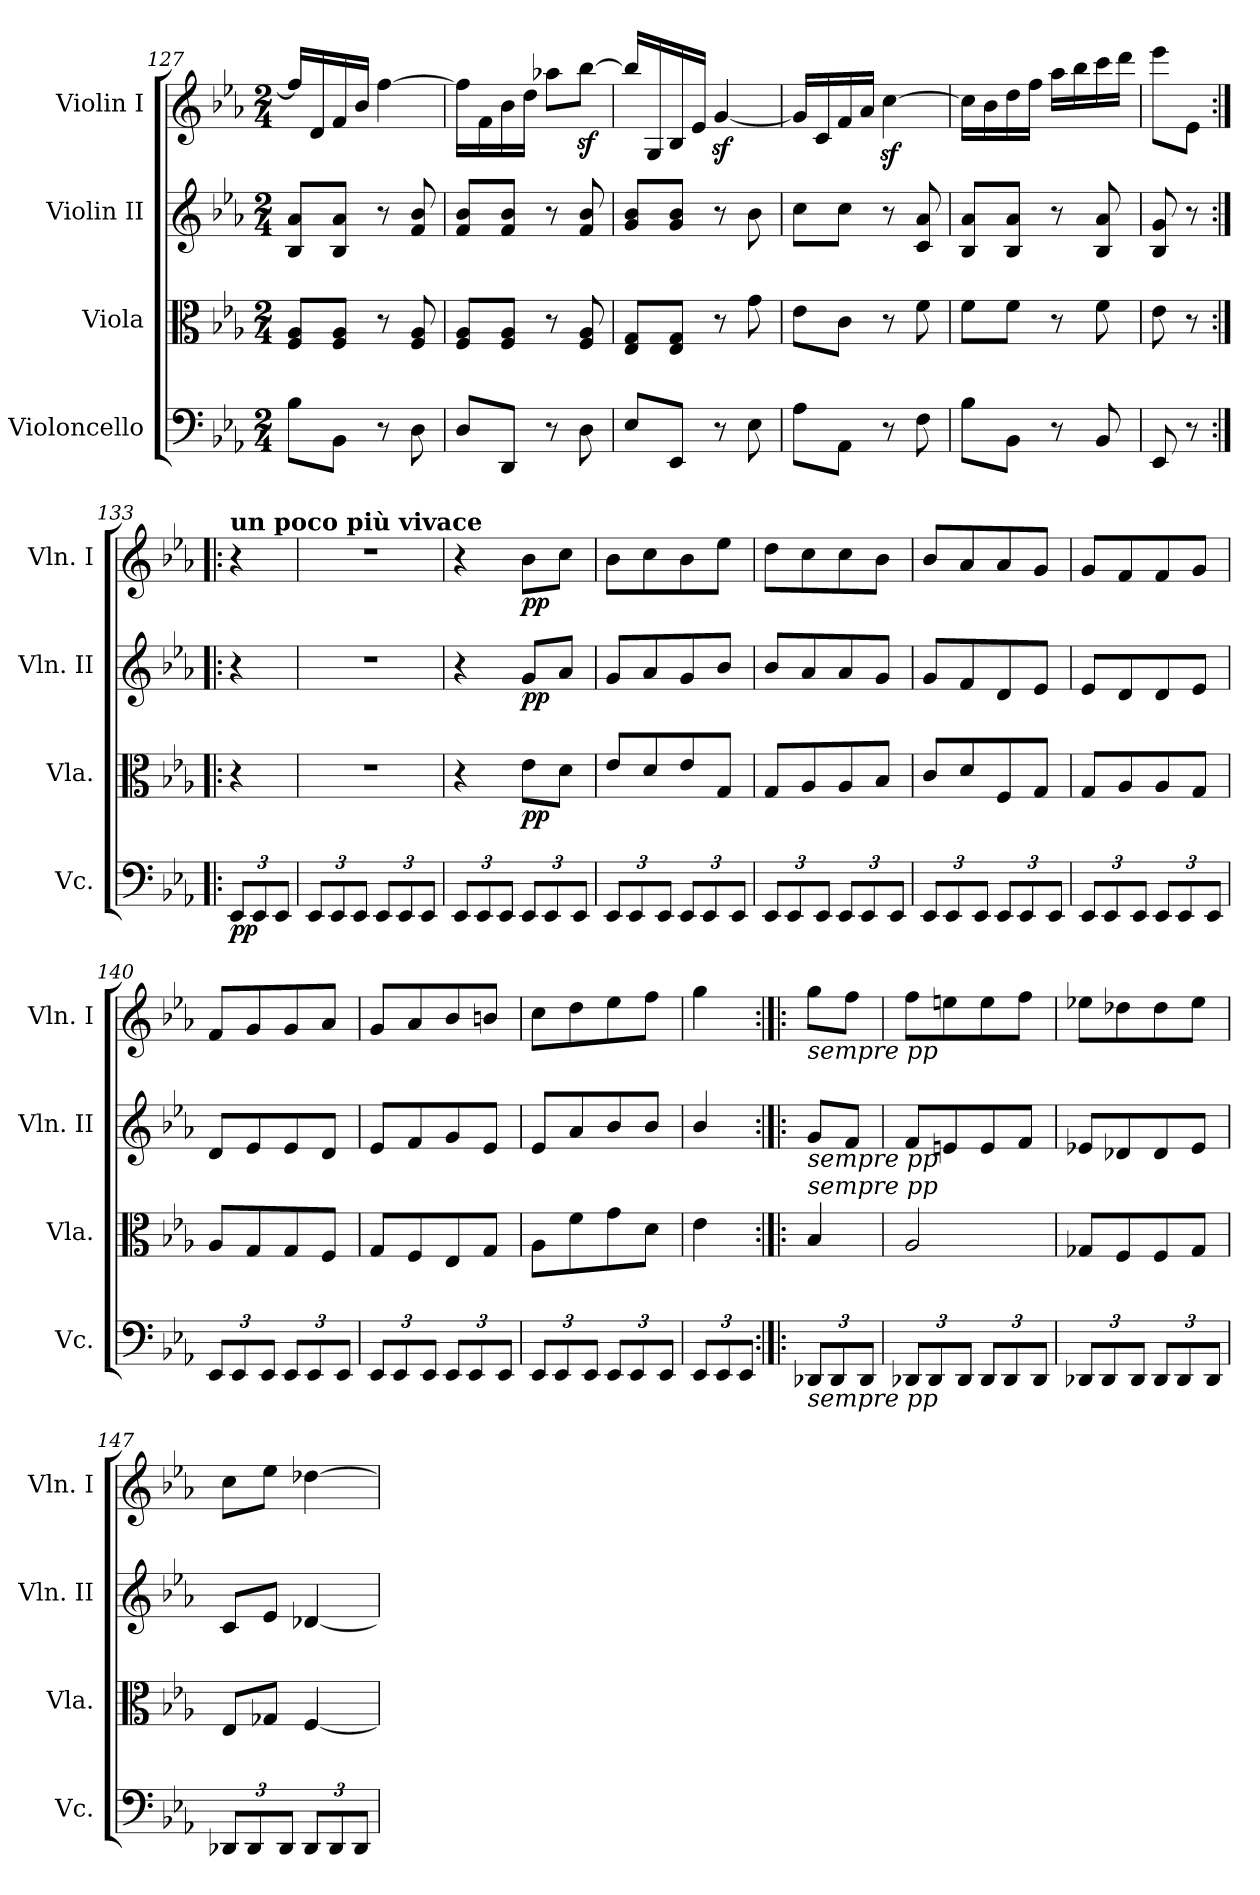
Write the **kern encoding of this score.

**kern	**dynam	**kern	**dynam	**kern	**dynam	**kern	**dynam
*part4	*part4	*part3	*part3	*part2	*part2	*part1	*part1
*staff4	*staff4	*staff3	*staff3	*staff2	*staff2	*staff1	*staff1
*I"Violoncello	*	*I"Viola	*	*I"Violin II	*	*I"Violin I	*
*I'Vc.	*	*I'Vla.	*	*I'Vln. II	*	*I'Vln. I	*
*clefF4	*	*clefC3	*	*clefG2	*	*clefG2	*
*k[b-e-a-]	*	*k[b-e-a-]	*	*k[b-e-a-]	*	*k[b-e-a-]	*
*M2/4	*	*M2/4	*	*M2/4	*	*M2/4	*
=127	=127	=127	=127	=127	=127	=127	=127
8B-\L	.	8F/ 8A-/L	.	8B-/ 8a-/L	.	16ff/LL]	.
.	.	.	.	.	.	16d/	.
8BB-\J	.	8F/ 8A-/J	.	8B-/ 8a-/J	.	16f/	.
.	.	.	.	.	.	16b-/JJ	.
8r	.	8r	.	8r	.	[4ff\	.
8D\	.	8F/ 8A-/	.	8f/ 8b-/	.	.	.
=128	=128	=128	=128	=128	=128	=128	=128
8D/L	.	8F/ 8A-/L	.	8f/ 8b-/L	.	16ff\LL]	.
.	.	.	.	.	.	16f\	.
8DD/J	.	8F/ 8A-/J	.	8f/ 8b-/J	.	16b-\	.
.	.	.	.	.	.	16dd\JJ	.
8r	.	8r	.	8r	.	8aa-X\L	.
8D\	.	8F/ 8A-/	.	8f/ 8b-/	.	[8bb-z<\J	.
=129	=129	=129	=129	=129	=129	=129	=129
8E-/L	.	8E-/ 8G/L	.	8g/ 8b-/L	.	16bb-/LL]	.
.	.	.	.	.	.	16G/	.
8EE-/J	.	8E-/ 8G/J	.	8g/ 8b-/J	.	16B-/	.
.	.	.	.	.	.	16e-/JJ	.
8r	.	8r	.	8r	.	[4gz</	.
8E-\	.	8g\	.	8b-\	.	.	.
=130	=130	=130	=130	=130	=130	=130	=130
8A-\L	.	8e-\L	.	8cc\L	.	16g/LL]	.
.	.	.	.	.	.	16c/	.
8AA-\J	.	8c\J	.	8cc\J	.	16f/	.
.	.	.	.	.	.	16a-/JJ	.
8r	.	8r	.	8r	.	[4ccz<\	.
8F\	.	8f\	.	8c/ 8a-/	.	.	.
=131	=131	=131	=131	=131	=131	=131	=131
8B-\L	.	8f\L	.	8B-/ 8a-/L	.	16cc\LL]	.
.	.	.	.	.	.	16b-\	.
8BB-\J	.	8f\J	.	8B-/ 8a-/J	.	16dd\	.
.	.	.	.	.	.	16ff\JJ	.
8r	.	8r	.	8r	.	16aa-\LL	.
.	.	.	.	.	.	16bb-\	.
8BB-/	.	8f\	.	8B-/ 8a-/	.	16ccc\	.
.	.	.	.	.	.	16ddd\JJ	.
=132	=132	=132	=132	=132	=132	=132	=132
8EE-/	.	8e-\	.	8B-/ 8g/	.	8eee-\L	.
8r	.	8r	.	8r	.	8e-\J	.
=133:|!|:	=133:|!|:	=133:|!|:	=133:|!|:	=133:|!|:	=133:|!|:	=133:|!|:	=133:|!|:
*Xbrackettup	*	*	*	*	*	*	*
!	!	!	!	!	!	!LO:TX:a:B:t=un poco più vivace	!
!	!LO:DY:b	!	!	!	!	!	!
12EE-/L	pp	4r	.	4r	.	4r	.
12EE-/	.	.	.	.	.	.	.
12EE-/J	.	.	.	.	.	.	.
=134	=134	=134	=134	=134	=134	=134	=134
12EE-/L	.	2r	.	2r	.	2r	.
12EE-/	.	.	.	.	.	.	.
12EE-/J	.	.	.	.	.	.	.
12EE-/L	.	.	.	.	.	.	.
12EE-/	.	.	.	.	.	.	.
12EE-/J	.	.	.	.	.	.	.
=135	=135	=135	=135	=135	=135	=135	=135
12EE-/L	.	4r	.	4r	.	4r	.
12EE-/	.	.	.	.	.	.	.
12EE-/J	.	.	.	.	.	.	.
!	!	!	!LO:DY:b	!	!LO:DY:b	!	!LO:DY:b
12EE-/L	.	8e-\L	pp	8g/L	pp	8b-\L	pp
12EE-/	.	.	.	.	.	.	.
.	.	8d\J	.	8a-/J	.	8cc\J	.
12EE-/J	.	.	.	.	.	.	.
=136	=136	=136	=136	=136	=136	=136	=136
12EE-/L	.	8e-/L	.	8g/L	.	8b-\L	.
12EE-/	.	.	.	.	.	.	.
.	.	8d/	.	8a-/	.	8cc\	.
12EE-/J	.	.	.	.	.	.	.
12EE-/L	.	8e-/	.	8g/	.	8b-\	.
12EE-/	.	.	.	.	.	.	.
.	.	8G/J	.	8b-/J	.	8ee-\J	.
12EE-/J	.	.	.	.	.	.	.
=137	=137	=137	=137	=137	=137	=137	=137
12EE-/L	.	8G/L	.	8b-/L	.	8dd\L	.
12EE-/	.	.	.	.	.	.	.
.	.	8A-/	.	8a-/	.	8cc\	.
12EE-/J	.	.	.	.	.	.	.
12EE-/L	.	8A-/	.	8a-/	.	8cc\	.
12EE-/	.	.	.	.	.	.	.
.	.	8B-/J	.	8g/J	.	8b-\J	.
12EE-/J	.	.	.	.	.	.	.
=138	=138	=138	=138	=138	=138	=138	=138
12EE-/L	.	8c/L	.	8g/L	.	8b-/L	.
12EE-/	.	.	.	.	.	.	.
.	.	8d/	.	8f/	.	8a-/	.
12EE-/J	.	.	.	.	.	.	.
12EE-/L	.	8F/	.	8d/	.	8a-/	.
12EE-/	.	.	.	.	.	.	.
.	.	8G/J	.	8e-/J	.	8g/J	.
12EE-/J	.	.	.	.	.	.	.
=139	=139	=139	=139	=139	=139	=139	=139
12EE-/L	.	8G/L	.	8e-/L	.	8g/L	.
12EE-/	.	.	.	.	.	.	.
.	.	8A-/	.	8d/	.	8f/	.
12EE-/J	.	.	.	.	.	.	.
12EE-/L	.	8A-/	.	8d/	.	8f/	.
12EE-/	.	.	.	.	.	.	.
.	.	8G/J	.	8e-/J	.	8g/J	.
12EE-/J	.	.	.	.	.	.	.
=140	=140	=140	=140	=140	=140	=140	=140
12EE-/L	.	8A-/L	.	8d/L	.	8f/L	.
12EE-/	.	.	.	.	.	.	.
.	.	8G/	.	8e-/	.	8g/	.
12EE-/J	.	.	.	.	.	.	.
12EE-/L	.	8G/	.	8e-/	.	8g/	.
12EE-/	.	.	.	.	.	.	.
.	.	8F/J	.	8d/J	.	8a-/J	.
12EE-/J	.	.	.	.	.	.	.
=141	=141	=141	=141	=141	=141	=141	=141
12EE-/L	.	8G/L	.	8e-/L	.	8g/L	.
12EE-/	.	.	.	.	.	.	.
.	.	8F/	.	8f/	.	8a-/	.
12EE-/J	.	.	.	.	.	.	.
12EE-/L	.	8E-/	.	8g/	.	8b-/	.
12EE-/	.	.	.	.	.	.	.
.	.	8G/J	.	8e-/J	.	8bn/J	.
12EE-/J	.	.	.	.	.	.	.
=142	=142	=142	=142	=142	=142	=142	=142
12EE-/L	.	8A-\L	.	8e-/L	.	8cc\L	.
12EE-/	.	.	.	.	.	.	.
.	.	8f\	.	8a-/	.	8dd\	.
12EE-/J	.	.	.	.	.	.	.
12EE-/L	.	8g\	.	8b-/	.	8ee-\	.
12EE-/	.	.	.	.	.	.	.
.	.	8d\J	.	8b-/J	.	8ff\J	.
12EE-/J	.	.	.	.	.	.	.
=143	=143	=143	=143	=143	=143	=143	=143
12EE-/L	.	4e-\	.	4b-/	.	4gg\	.
12EE-/	.	.	.	.	.	.	.
12EE-/J	.	.	.	.	.	.	.
=144:|!|:	=144:|!|:	=144:|!|:	=144:|!|:	=144:|!|:	=144:|!|:	=144:|!|:	=144:|!|:
!	!	!	!	!	!	!LO:TX:b:i:t=sempre pp	!
!	!	!	!	!LO:TX:b:i:t=sempre pp	!	!	!
!	!	!LO:TX:a:i:t=sempre pp	!	!	!	!	!
!LO:TX:b:i:t=sempre pp	!	!	!	!	!	!	!
12DD-X/L	.	4B-/	.	8g/L	.	8gg\L	.
12DD-/	.	.	.	.	.	.	.
.	.	.	.	8f/J	.	8ff\J	.
12DD-/J	.	.	.	.	.	.	.
=145	=145	=145	=145	=145	=145	=145	=145
12DD-X/L	.	2A-/	.	8f/L	.	8ff\L	.
12DD-/	.	.	.	.	.	.	.
.	.	.	.	8en/	.	8een\	.
12DD-/J	.	.	.	.	.	.	.
12DD-/L	.	.	.	8e/	.	8ee\	.
12DD-/	.	.	.	.	.	.	.
.	.	.	.	8f/J	.	8ff\J	.
12DD-/J	.	.	.	.	.	.	.
=146	=146	=146	=146	=146	=146	=146	=146
12DD-X/L	.	8G-X/L	.	8e-X/L	.	8ee-X\L	.
12DD-/	.	.	.	.	.	.	.
.	.	8F/	.	8d-X/	.	8dd-X\	.
12DD-/J	.	.	.	.	.	.	.
12DD-/L	.	8F/	.	8d-/	.	8dd-\	.
12DD-/	.	.	.	.	.	.	.
.	.	8G-/J	.	8e-/J	.	8ee-\J	.
12DD-/J	.	.	.	.	.	.	.
=147	=147	=147	=147	=147	=147	=147	=147
12DD-X/L	.	8E-/L	.	8c/L	.	8cc\L	.
12DD-/	.	.	.	.	.	.	.
.	.	8G-X/J	.	8e-/J	.	8ee-\J	.
12DD-/J	.	.	.	.	.	.	.
12DD-/L	.	[4F/	.	[4d-X/	.	[4dd-X\	.
12DD-/	.	.	.	.	.	.	.
12DD-/J	.	.	.	.	.	.	.
=	=	=	=	=	=	=	=
*-	*-	*-	*-	*-	*-	*-	*-
